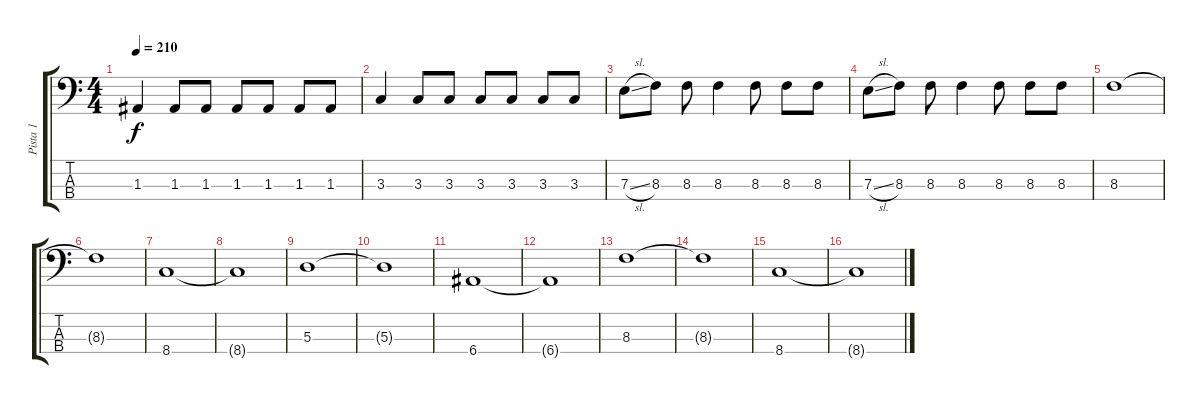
\track ("Pista 1" "Pista 1") {instrument electricbassfinger}
\staff {score tabs}
\tuning (G2 D2 A1 E1) {hide}
\ts (4 4)
\tempo 210
\clef f4
\ks c
1.3.4{dy f} 1.3.8 1.3.8 1.3.8 1.3.8 1.3.8 1.3.8 |
3.3.4 3.3.8 3.3.8 3.3.8 3.3.8 3.3.8 3.3.8 |
7.3{sl}.8 8.3.8 8.3.8 8.3.4 8.3.8 8.3.8 8.3.8 |
7.3{sl}.8 8.3.8 8.3.8 8.3.4 8.3.8 8.3.8 8.3.8 |
8.3.1 |
8.3{t}.1 |
8.4.1 |
8.4{t}.1 |
5.3.1 |
5.3{t}.1 |
6.4.1 |
6.4{t}.1 |
8.3.1 |
8.3{t}.1 |
8.4.1 |
8.4{t}.1
